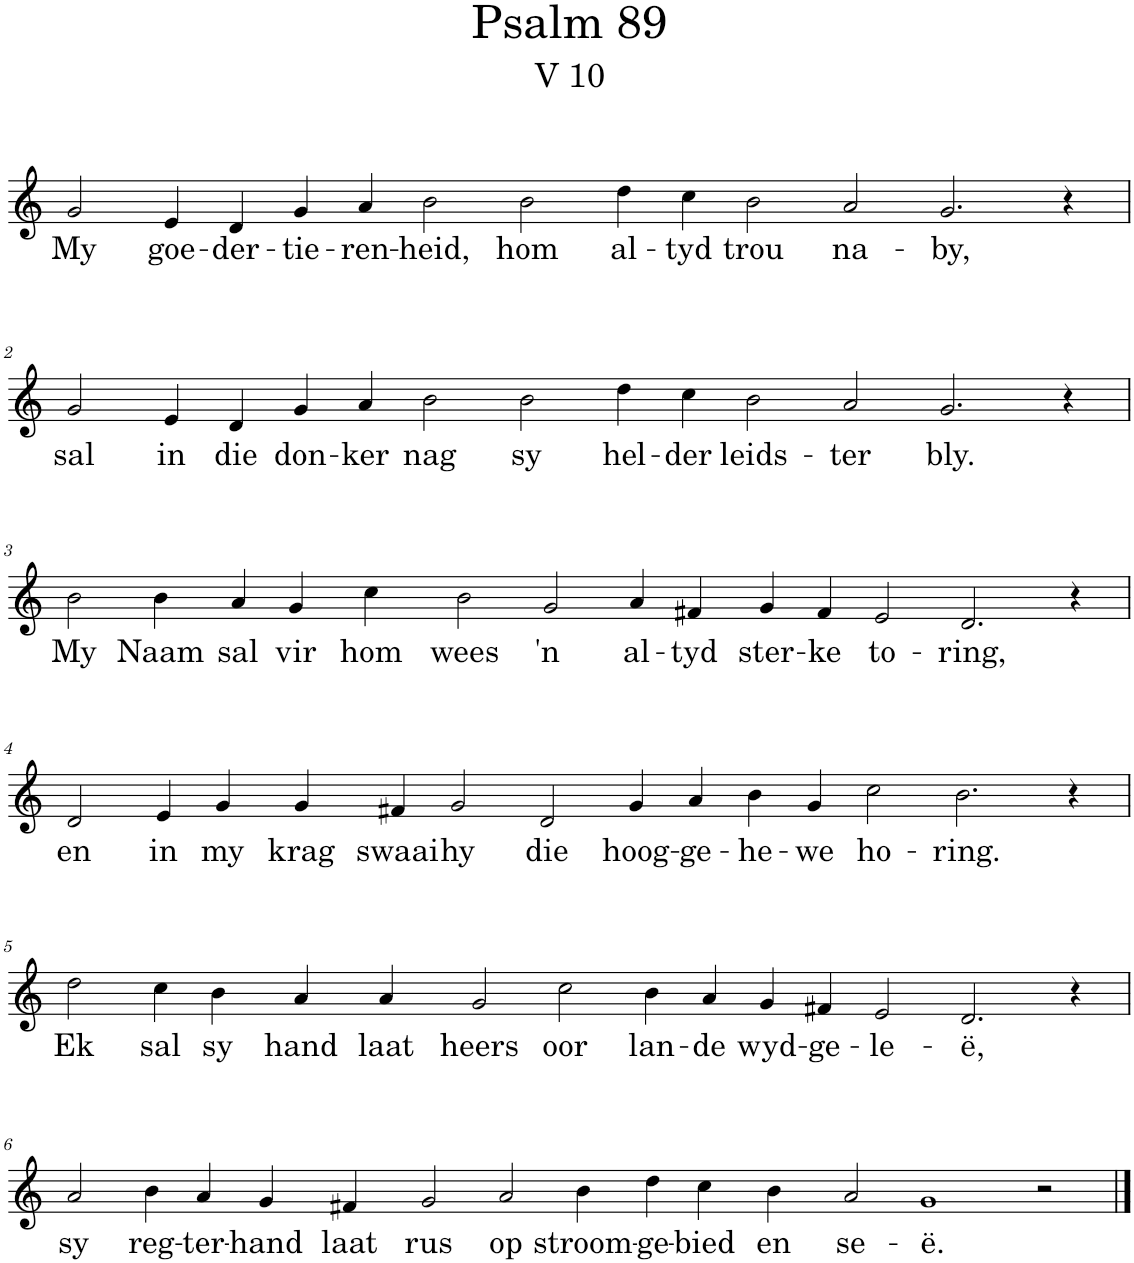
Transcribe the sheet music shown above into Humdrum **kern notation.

**kern	**text
*part1	*part1
*staff1	*staff1
*I"Pipe Organ	*
*I'Org.	*
*clefG2	*
*k[]	*
*M20/4	*
=1	=1
!	!LO:LY:b
2g/	My
!	!LO:LY:b
4e/	goe-
!	!LO:LY:b
4d/	-der-
!	!LO:LY:b
4g/	-tie-
!	!LO:LY:b
4a/	-ren-
!	!LO:LY:b
2b\	-heid,
!	!LO:LY:b
2b\	hom
!	!LO:LY:b
4dd\	al-
!	!LO:LY:b
4cc\	-tyd
!	!LO:LY:b
2b\	trou
!	!LO:LY:b
2a/	na-
!	!LO:LY:b
2.g/	-by,
4r	.
!!LO:LB:g=z
=2	=2
!	!LO:LY:b
2g/	sal
!	!LO:LY:b
4e/	in
!	!LO:LY:b
4d/	die
!	!LO:LY:b
4g/	don-
!	!LO:LY:b
4a/	-ker
!	!LO:LY:b
2b\	nag
!	!LO:LY:b
2b\	sy
!	!LO:LY:b
4dd\	hel-
!	!LO:LY:b
4cc\	-der
!	!LO:LY:b
2b\	leids-
!	!LO:LY:b
2a/	-ter
!	!LO:LY:b
2.g/	bly.
4r	.
!!LO:LB:g=z
=3	=3
!	!LO:LY:b
2b\	My
!	!LO:LY:b
4b\	Naam
!	!LO:LY:b
4a/	sal
!	!LO:LY:b
4g/	vir
!	!LO:LY:b
4cc\	hom
!	!LO:LY:b
2b\	wees
!	!LO:LY:b
2g/	'n
!	!LO:LY:b
4a/	al-
!	!LO:LY:b
4f#X/	-tyd
!	!LO:LY:b
4g/	ster-
!	!LO:LY:b
4f#/	-ke
!	!LO:LY:b
2e/	to-
!	!LO:LY:b
2.d/	-ring,
4r	.
!!LO:LB:g=z
=4	=4
!	!LO:LY:b
2d/	en
!	!LO:LY:b
4e/	in
!	!LO:LY:b
4g/	my
!	!LO:LY:b
4g/	krag
!	!LO:LY:b
4f#X/	swaai
!	!LO:LY:b
2g/	hy
!	!LO:LY:b
2d/	die
!	!LO:LY:b
4g/	hoog-
!	!LO:LY:b
4a/	ge-
!	!LO:LY:b
4b\	-he-
!	!LO:LY:b
4g/	-we
!	!LO:LY:b
2cc\	ho-
!	!LO:LY:b
2.b\	-ring.
4r	.
!!LO:LB:g=z
=5	=5
!	!LO:LY:b
2dd\	Ek
!	!LO:LY:b
4cc\	sal
!	!LO:LY:b
4b\	sy
!	!LO:LY:b
4a/	hand
!	!LO:LY:b
4a/	laat
!	!LO:LY:b
2g/	heers
!	!LO:LY:b
2cc\	oor
!	!LO:LY:b
4b\	lan-
!	!LO:LY:b
4a/	-de
!	!LO:LY:b
4g/	wyd-
!	!LO:LY:b
4f#X/	-ge-
!	!LO:LY:b
2e/	-le-
!	!LO:LY:b
2.d/	-ë,
4r	.
!!LO:LB:g=z
=6	=6
*M22/4	*
!	!LO:LY:b
2a/	sy
!	!LO:LY:b
4b\	reg-
!	!LO:LY:b
4a/	-ter-
!	!LO:LY:b
4g/	-hand
!	!LO:LY:b
4f#X/	laat
!	!LO:LY:b
2g/	rus
!	!LO:LY:b
2a/	op
!	!LO:LY:b
4b\	stroom-
!	!LO:LY:b
4dd\	-ge-
!	!LO:LY:b
4cc\	-bied
!	!LO:LY:b
4b\	en
!	!LO:LY:b
2a/	se-
!	!LO:LY:b
1g	-ë.
2r	.
==	==
*-	*-
